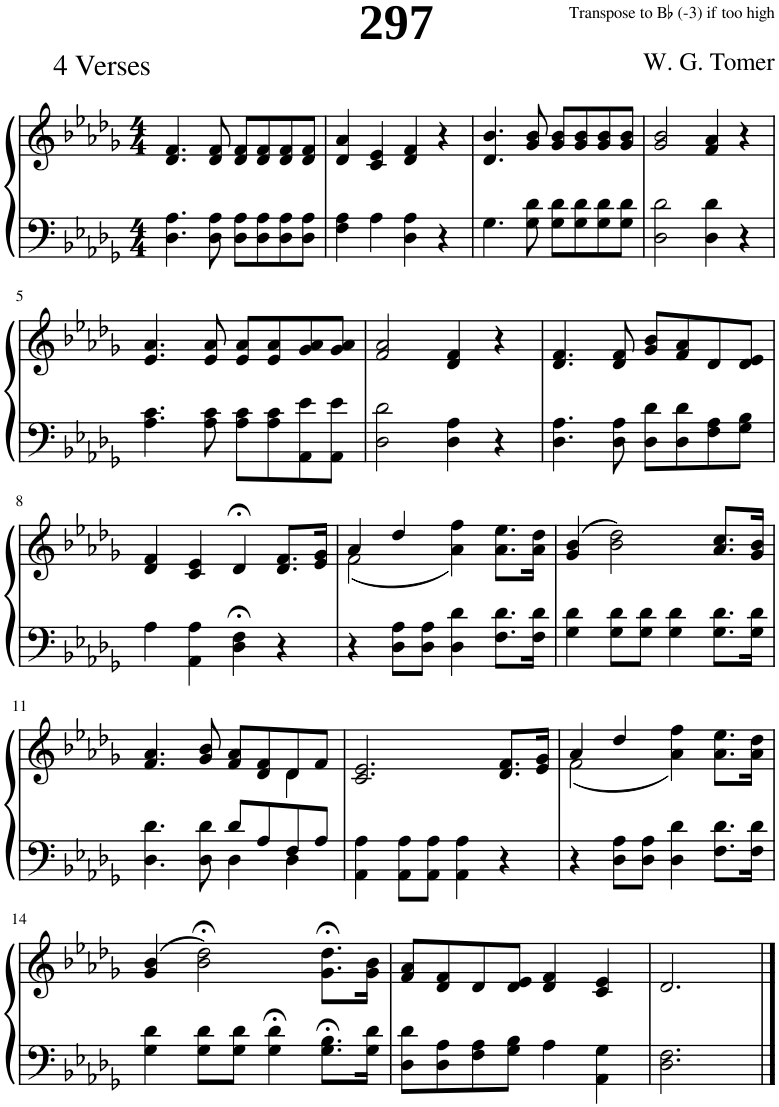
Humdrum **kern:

**kern	**kern
*part1	*part1
*staff2	*staff1
*I"Piano	*
*I'Pno.	*
*clefF4	*clefG2
*k[b-e-a-d-g-]	*k[b-e-a-d-g-]
*M4/4	*M4/4
=1	=1
4.D-\ 4.A-\	4.d-/ 4.f/
8D-\ 8A-\	8d-/ 8f/
8D-\ 8A-\L	8d-/ 8f/L
8D-\ 8A-\	8d-/ 8f/
8D-\ 8A-\	8d-/ 8f/
8D-\ 8A-\J	8d-/ 8f/J
=2	=2
4F\ 4A-\	4d-/ 4a-/
4A-\	4c/ 4e-/
4D-\ 4A-\	4d-/ 4f/
4r	4r
=3	=3
4.G-\	4.d-/ 4.b-/
8G-\ 8d-\	8g-/ 8b-/
8G-\ 8d-\L	8g-/ 8b-/L
8G-\ 8d-\	8g-/ 8b-/
8G-\ 8d-\	8g-/ 8b-/
8G-\ 8d-\J	8g-/ 8b-/J
=4	=4
2D-\ 2d-\	2g-/ 2b-/
4D-\ 4d-\	4f/ 4a-/
4r	4r
!!LO:LB:g=z
=5	=5
4.A-\ 4.c\	4.e-/ 4.a-/
8A-\ 8c\	8e-/ 8a-/
8A-\ 8c\L	8e-/ 8a-/L
8A-\ 8c\	8e-/ 8a-/
8AA-\ 8e-\	8g-/ 8a-/
8AA-\ 8e-\J	8g-/ 8a-/J
=6	=6
2D-\ 2d-\	2f/ 2a-/
4D-\ 4A-\	4d-/ 4f/
4r	4r
=7	=7
4.D-\ 4.A-\	4.d-/ 4.f/
8D-\ 8A-\	8d-/ 8f/
8D-\ 8d-\L	8g-/ 8b-/L
8D-\ 8d-\	8f/ 8a-/
8F\ 8A-\	8d-/
8G-\ 8B-\J	8d-/ 8e-/J
!!LO:LB:g=z
=8	=8
4A-\	4d-/ 4f/
4AA-\ 4A-\	4c/ 4e-/
4D-\;< 4F\;<	4d-;</
4r	8.d-/ 8.f/L
.	16e-/ 16g-/Jk
=9	=9
*	*^
4r	4a-/	(2f\
8D-\ 8A-\L	4dd-/	.
8D-\ 8A-\J	.	.
4D-\ 4d-\	2ryy	4a-\ 4ff\)
8.F\ 8.d-\L	.	8.a-\ 8.ee-\L
16F\ 16d-\Jk	.	16a-\ 16dd-\Jk
*	*v	*v
=10	=10
4G-\ 4d-\	(4g-/ 4b-/
8G-\ 8d-\L	2b-\ 2dd-\)
8G-\ 8d-\J	.
4G-\ 4d-\	.
8.G-\ 8.d-\L	8.a-/ 8.cc/L
16G-\ 16d-\Jk	16g-/ 16b-/Jk
!!LO:LB:g=z
=11	=11
*^	*^
2ryy	4.D-\ 4.d-\	4.f/ 4.a-/	2.ryy
.	8D-\ 8d-\	8g-/ 8b-/	.
8d-/L	4D-\	8f/ 8a-/L	.
8A-/	.	8d-/ 8f/	.
8F/	4D-\	8d-/	4d-\
8A-/J	.	8f/J	.
*v	*v	*	*
*	*v	*v
=12	=12
4AA-\ 4A-\	2.c/ 2.e-/
8AA-\ 8A-\L	.
8AA-\ 8A-\J	.
4AA-\ 4A-\	.
4r	8.d-/ 8.f/L
.	16e-/ 16g-/Jk
=13	=13
*	*^
4r	4a-/	(2f\
8D-\ 8A-\L	4dd-/	.
8D-\ 8A-\J	.	.
4D-\ 4d-\	2ryy	4a-\ 4ff\)
8.F\ 8.d-\L	.	8.a-\ 8.ee-\L
16F\ 16d-\Jk	.	16a-\ 16dd-\Jk
*	*v	*v
!!LO:LB:g=z
=14	=14
4G-\ 4d-\	(4g-/ 4b-/
8G-\ 8d-\L	2b-\;< 2dd-\;<)
8G-\ 8d-\J	.
4G-\;< 4d-\;<	.
8.G-\;< 8.B-\;<L	8.g-\;< 8.dd-\;<L
16G-\ 16d-\Jk	16g-\ 16b-\Jk
=15	=15
8D-\ 8d-\L	8f/ 8a-/L
8D-\ 8A-\	8d-/ 8f/
8F\ 8A-\	8d-/
8G-\ 8B-\J	8d-/ 8e-/J
4A-\	4d-/ 4f/
4AA-\ 4G-\	4c/ 4e-/
=16	=16
2.D-\ 2.F\	2.d-/
==	==
*-	*-
